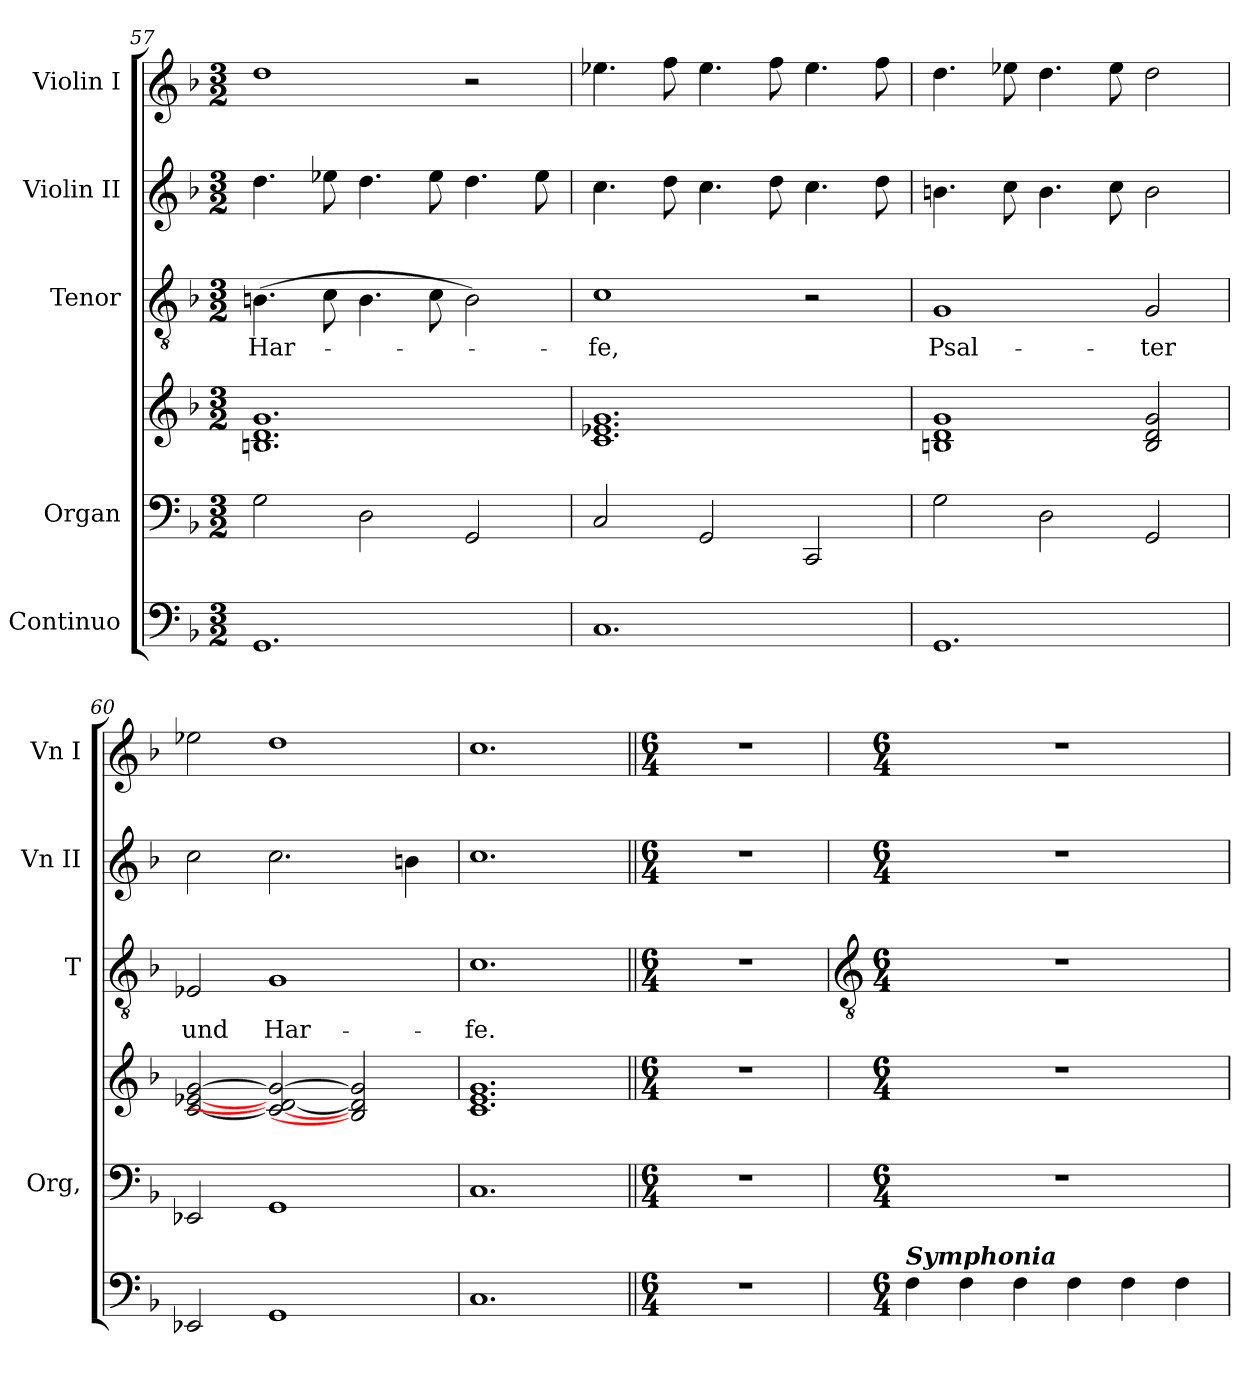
**kern	**kern	**kern	**kern	**text	**kern	**kern
*part5	*part4	*part4	*part3	*part3	*part2	*part1
*staff6	*staff5	*staff4	*staff3	*staff3	*staff2	*staff1
*I"Continuo	*I"Organ	*	*I"Tenor	*	*I"Violin II	*I"Violin I
*	*I'Org,	*	*I'T	*	*I'Vn II	*I'Vn I
*clefF4	*clefF4	*clefG2	*clefGv2	*	*clefG2	*clefG2
*k[b-]	*k[b-]	*k[b-]	*k[b-]	*	*k[b-]	*k[b-]
*F:	*F:	*F:	*F:	*	*F:	*F:
*M3/2	*M3/2	*M3/2	*M3/2	*	*M3/2	*M3/2
=57	=57	=57	=57	=57	=57	=57
!	!	!	!	!LO:LY:b	!	!
1.GG	2G	1.Bn 1.d 1.g	(>4.Bn	Har-	4.dd	1dd
.	.	.	8c	.	8ee-X	.
.	2D	.	4.B	.	4.dd	.
.	.	.	8c	.	8ee-	.
.	2GG	.	2B)	.	4.dd	2r
.	.	.	.	.	8ee-	.
=58	=58	=58	=58	=58	=58	=58
!	!	!	!	!LO:LY:b	!	!
1.C	2C	1.c 1.e-X 1.g	1c	fe,	4.cc	4.ee-X
.	.	.	.	.	8dd	8ff
.	2GG	.	.	.	4.cc	4.ee-
.	.	.	.	.	8dd	8ff
.	2CC	.	2r	.	4.cc	4.ee-
.	.	.	.	.	8dd	8ff
=59	=59	=59	=59	=59	=59	=59
!	!	!	!	!LO:LY:b	!	!
1.GG	2G	1Bn 1d 1g	1G	Psal-	4.bn	4.dd
.	.	.	.	.	8cc	8ee-X
.	2D	.	.	.	4.b	4.dd
.	.	.	.	.	8cc	8ee-
!	!	!	!	!LO:LY:b	!	!
.	2GG	2B 2d 2g	2G	-ter	2b	2dd
=60	=60	=60	=60	=60	=60	=60
!	!	!	!	!LO:LY:b	!	!
2EE-X	2EE-X	[2c [2e-X [2g	2E-X	und	2cc	2ee-X
!	!	!	!	!LO:LY:b	!	!
1GG	1GG	2c_ 2d_ 2g_	1G	Har-	2.cc	1dd
.	.	2B] 2d] 2g]	.	.	.	.
.	.	.	.	.	4bn	.
=61	=61	=61	=61	=61	=61	=61
!	!	!	!	!LO:LY:b	!	!
1.C	1.C	1.c 1.e 1.g	1.c	-fe.	1.cc	1.cc
=62||	=62||	=62||	=62||	=62||	=62||	=62||
*M6/4	*M6/4	*M6/4	*M6/4	*	*M6/4	*M6/4
1.r	1.r	1.r	1.r	.	1.r	1.r
!!LO:LB:g=z
=63	=63	=63	=63	=63	=63	=63
*	*	*	*clefGv2	*	*	*
*M6/4	*M6/4	*M6/4	*M6/4	*	*M6/4	*M6/4
!LO:TX:a:Bi:t=Symphonia	!	!	!	!	!	!
!	!	!	!LO:N:vis=1	!	!	!
4F	1.r	1.r	1.r	.	1.r	1.r
4F	.	.	.	.	.	.
4F	.	.	.	.	.	.
4F	.	.	.	.	.	.
4F	.	.	.	.	.	.
4F	.	.	.	.	.	.
=	=	=	=	=	=	=
*-	*-	*-	*-	*-	*-	*-
